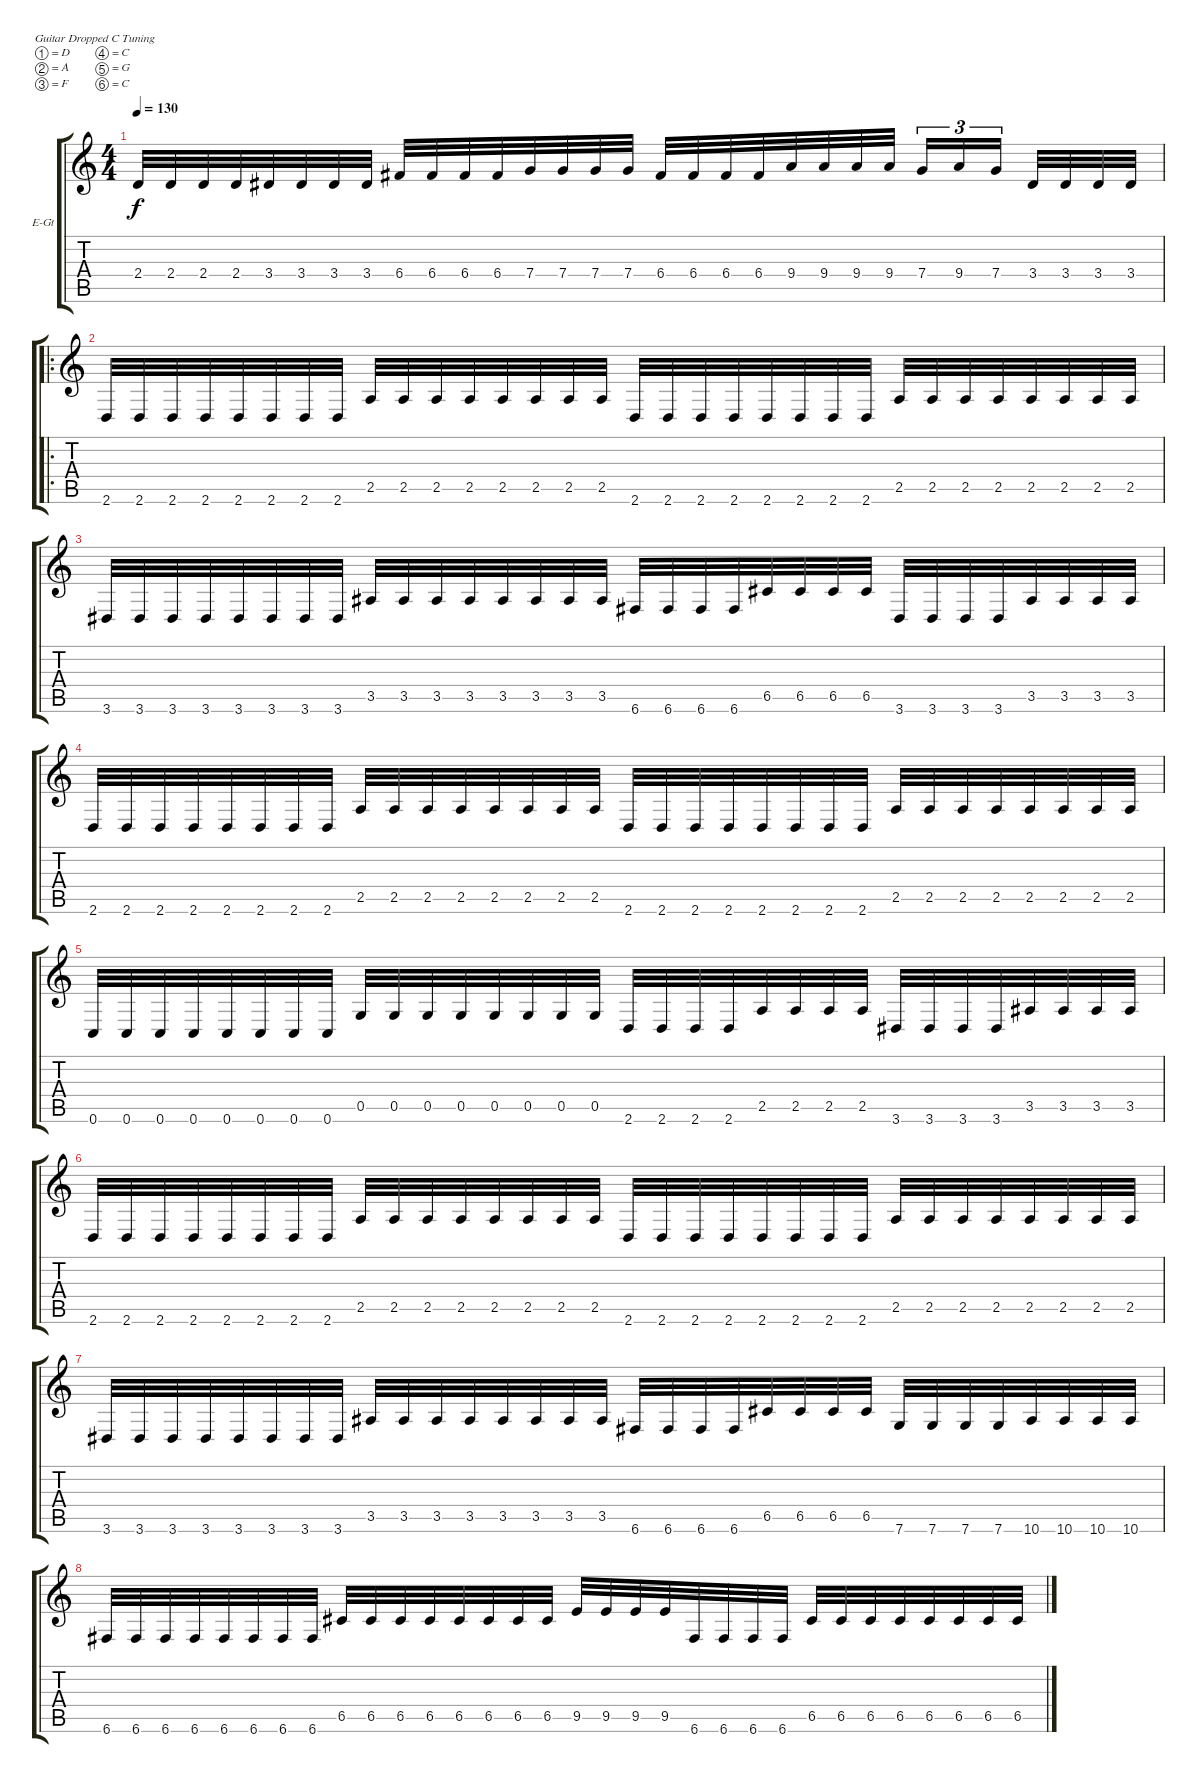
\bracketExtendMode groupsimilarinstruments
\firstSystemTrackNameOrientation horizontal
\otherSystemsTrackNameOrientation horizontal
\track ("Traccia 1" "E-Gt") {instrument distortionguitar}
\staff {score tabs}
\tuning (D4 A3 F3 C3 G2 C2)
\ts (4 4)
\tempo 130
\clef g2
\ks c
2.4.32{dy f} 2.4.32 2.4.32 2.4.32 3.4.32 3.4.32 3.4.32 3.4.32 6.4.32 6.4.32 6.4.32 6.4.32 7.4.32 7.4.32 7.4.32 7.4.32 6.4.32 6.4.32 6.4.32 6.4.32 9.4.32 9.4.32 9.4.32 9.4.32 7.4.16{tu (3 2)} 9.4.16{tu (3 2)} 7.4.16{tu (3 2)} 3.4.32 3.4.32 3.4.32 3.4.32 |
\ro
2.6.32 2.6.32 2.6.32 2.6.32 2.6.32 2.6.32 2.6.32 2.6.32 2.5.32 2.5.32 2.5.32 2.5.32 2.5.32 2.5.32 2.5.32 2.5.32 2.6.32 2.6.32 2.6.32 2.6.32 2.6.32 2.6.32 2.6.32 2.6.32 2.5.32 2.5.32 2.5.32 2.5.32 2.5.32 2.5.32 2.5.32 2.5.32 |
3.6.32 3.6.32 3.6.32 3.6.32 3.6.32 3.6.32 3.6.32 3.6.32 3.5.32 3.5.32 3.5.32 3.5.32 3.5.32 3.5.32 3.5.32 3.5.32 6.6.32 6.6.32 6.6.32 6.6.32 6.5.32 6.5.32 6.5.32 6.5.32 3.6.32 3.6.32 3.6.32 3.6.32 3.5.32 3.5.32 3.5.32 3.5.32 |
2.6.32 2.6.32 2.6.32 2.6.32 2.6.32 2.6.32 2.6.32 2.6.32 2.5.32 2.5.32 2.5.32 2.5.32 2.5.32 2.5.32 2.5.32 2.5.32 2.6.32 2.6.32 2.6.32 2.6.32 2.6.32 2.6.32 2.6.32 2.6.32 2.5.32 2.5.32 2.5.32 2.5.32 2.5.32 2.5.32 2.5.32 2.5.32 |
0.6.32 0.6.32 0.6.32 0.6.32 0.6.32 0.6.32 0.6.32 0.6.32 0.5.32 0.5.32 0.5.32 0.5.32 0.5.32 0.5.32 0.5.32 0.5.32 2.6.32 2.6.32 2.6.32 2.6.32 2.5.32 2.5.32 2.5.32 2.5.32 3.6.32 3.6.32 3.6.32 3.6.32 3.5.32 3.5.32 3.5.32 3.5.32 |
2.6.32 2.6.32 2.6.32 2.6.32 2.6.32 2.6.32 2.6.32 2.6.32 2.5.32 2.5.32 2.5.32 2.5.32 2.5.32 2.5.32 2.5.32 2.5.32 2.6.32 2.6.32 2.6.32 2.6.32 2.6.32 2.6.32 2.6.32 2.6.32 2.5.32 2.5.32 2.5.32 2.5.32 2.5.32 2.5.32 2.5.32 2.5.32 |
3.6.32 3.6.32 3.6.32 3.6.32 3.6.32 3.6.32 3.6.32 3.6.32 3.5.32 3.5.32 3.5.32 3.5.32 3.5.32 3.5.32 3.5.32 3.5.32 6.6.32 6.6.32 6.6.32 6.6.32 6.5.32 6.5.32 6.5.32 6.5.32 7.6.32 7.6.32 7.6.32 7.6.32 10.6.32 10.6.32 10.6.32 10.6.32 |
6.6.32 6.6.32 6.6.32 6.6.32 6.6.32 6.6.32 6.6.32 6.6.32 6.5.32 6.5.32 6.5.32 6.5.32 6.5.32 6.5.32 6.5.32 6.5.32 9.5.32 9.5.32 9.5.32 9.5.32 6.6.32 6.6.32 6.6.32 6.6.32 6.5.32 6.5.32 6.5.32 6.5.32 6.5.32 6.5.32 6.5.32 6.5.32
